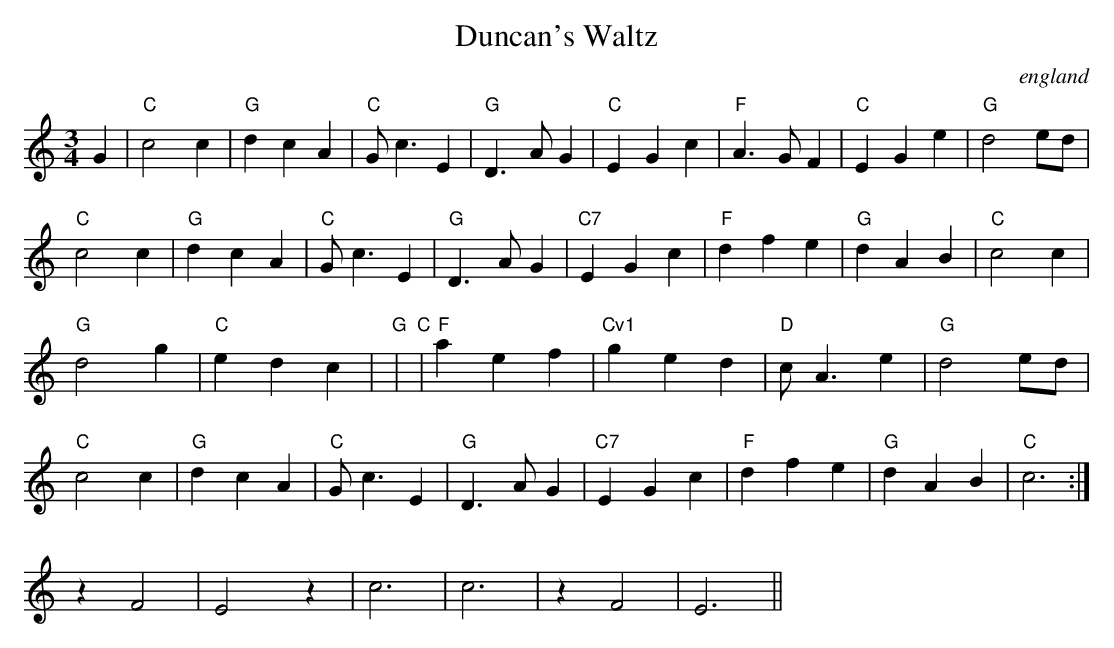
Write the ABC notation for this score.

X:1
T:Duncan's Waltz
O:england
M:3/4
L:1/4
K:C
G|"C"c2c|"G"dcA|"C"G/2c3/2E|"G"D3/2A/2G|"C"EGc|"F"A3/2G/2F|"C"EGe|"G"d2e/2d/2|
"C"c2c|"G"dcA|"C"G/2c3/2E|"G"D3/2A/2G|"C7"EGc|"F"dfe|"G"dAB|"C"c2c|
"G"d2g|"C"edc|"G"+dB++ec++fd+|"C"+e3c3+|"F"aef|"Cv1"ged|"D"c/2A3/2e|\
"G"d2e/2d/2|
"C"c2c|"G"dcA|"C"G/2c3/2E|"G"D3/2A/2G|"C7"EGc|"F"dfe|"G"dAB|"C"c3:|
zF2|E2z|c3|c3|zF2|E3||
